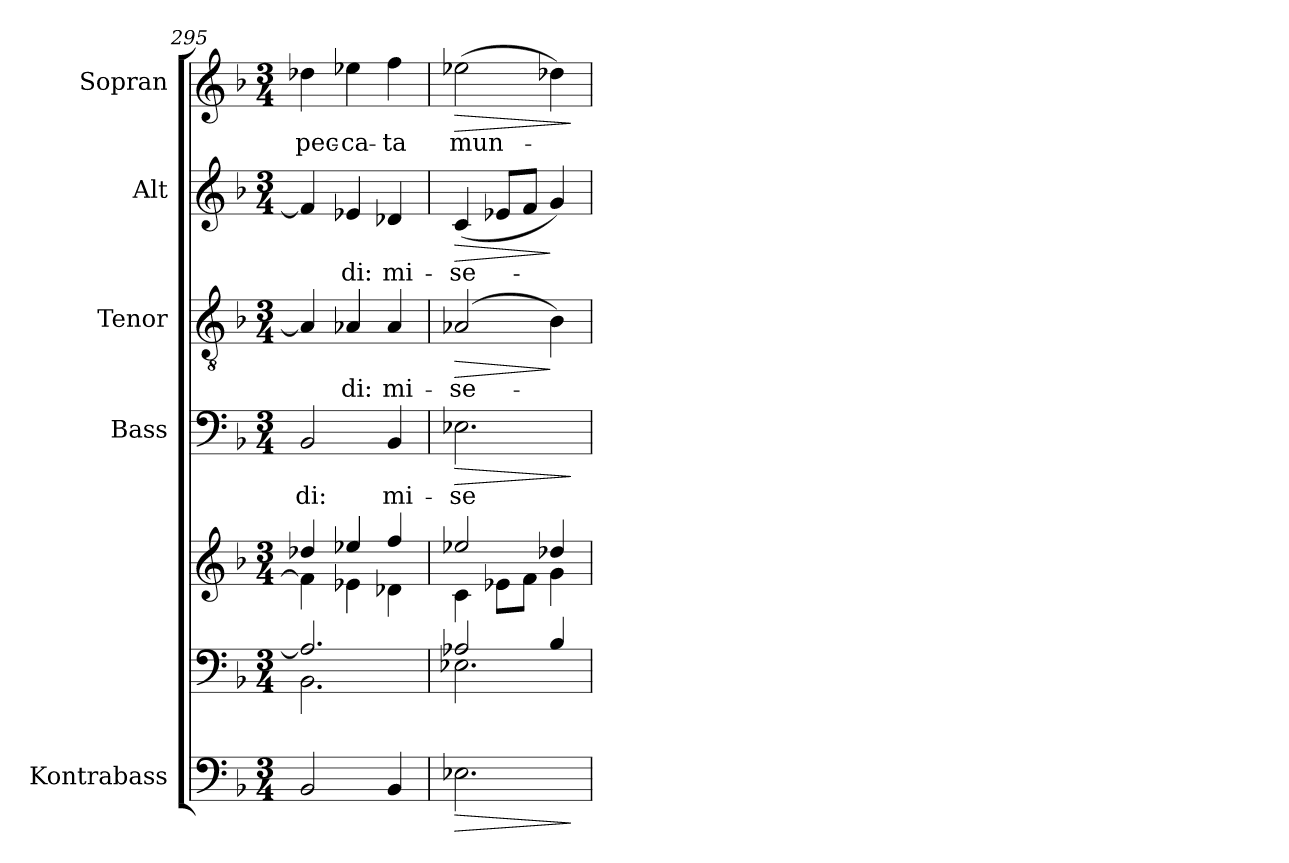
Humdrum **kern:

**kern	**dynam	**kern	**kern	**kern	**text	**dynam	**kern	**text	**dynam	**kern	**text	**dynam	**kern	**text	**dynam
*part6	*part6	*part5	*part5	*part4	*part4	*part4	*part3	*part3	*part3	*part2	*part2	*part2	*part1	*part1	*part1
*staff7	*staff7	*staff6	*staff5	*staff4	*staff4	*staff4	*staff3	*staff3	*staff3	*staff2	*staff2	*staff2	*staff1	*staff1	*staff1
*I"Kontrabass	*	*	*	*I"Bass	*	*	*I"Tenor	*	*	*I"Alt	*	*	*I"Sopran	*	*
*I'Kb.	*	*	*	*I'B.	*	*	*I'T.	*	*	*I'A.	*	*	*I'S.	*	*
*clefF4	*	*clefF4	*clefG2	*clefF4	*	*	*clefGv2	*	*	*clefG2	*	*	*clefG2	*	*
*ITrd7c12	*	*	*	*	*	*	*	*	*	*	*	*	*	*	*
*k[b-]	*	*k[b-]	*k[b-]	*k[b-]	*	*	*k[b-]	*	*	*k[b-]	*	*	*k[b-]	*	*
*F:	*	*F:	*F:	*F:	*	*	*F:	*	*	*F:	*	*	*F:	*	*
*M3/4	*	*M3/4	*M3/4	*M3/4	*	*	*M3/4	*	*	*M3/4	*	*	*M3/4	*	*
=295	=295	=295	=295	=295	=295	=295	=295	=295	=295	=295	=295	=295	=295	=295	=295
*	*	*^	*^	*	*	*	*	*	*	*	*	*	*	*	*
!	!	!	!	!	!	!	!LO:LY:b	!	!	!	!	!	!	!	!	!LO:LY:b	!
2BBB-/	.	2.A-/]	2.BB-\	4dd-X/	4f\]	2BB-/	-di:	.	4A-/]	.	.	4f/]	.	.	4dd-X\	pec-	.
!	!	!	!	!	!	!	!	!	!	!LO:LY:b	!	!	!LO:LY:b	!	!	!LO:LY:b	!
.	.	.	.	4ee-X/	4e-X\	.	.	.	4A-X/	-di:	.	4e-X/	-di:	.	4ee-X\	-ca-	.
!	!	!	!	!	!	!	!LO:LY:b	!	!	!LO:LY:b	!	!	!LO:LY:b	!	!	!LO:LY:b	!
4BBB-/	.	.	.	4ff/	4d-X\	4BB-/	mi-	.	4A-/	mi-	.	4d-X/	mi-	.	4ff\	-ta	.
=296	=296	=296	=296	=296	=296	=296	=296	=296	=296	=296	=296	=296	=296	=296	=296	=296	=296
!	!LO:HP:b	!	!	!	!	!	!LO:LY:b	!LO:HP:b	!	!LO:LY:b	!LO:HP:b	!	!LO:LY:b	!LO:HP:b	!	!LO:LY:b	!LO:HP:b
2.EE-X\	>	2A-X/	2.E-X\	2ee-X/	4c\	2.E-X\	-se-	>	(2A-X/	-se-	>	(<4c/	-se-	>	(>2ee-X\	mun-	>
.	.	.	.	.	8e-X\L	.	.	.	.	.	.	8e-X/L	.	.	.	.	.
.	.	.	.	.	8f\J	.	.	.	.	.	.	8f/J	.	.	.	.	.
.	.	4B-/	.	4dd-X/	4g\	.	.	.	4B-\)	.	]	4g/)	.	]	4dd-X\)	.	.
*	*	*v	*v	*	*	*	*	*	*	*	*	*	*	*	*	*	*
*	*	*	*v	*v	*	*	*	*	*	*	*	*	*	*	*	*
.	]	.	.	.	.	]	.	.	.	.	.	.	.	.	]
=	=	=	=	=	=	=	=	=	=	=	=	=	=	=	=
*-	*-	*-	*-	*-	*-	*-	*-	*-	*-	*-	*-	*-	*-	*-	*-
